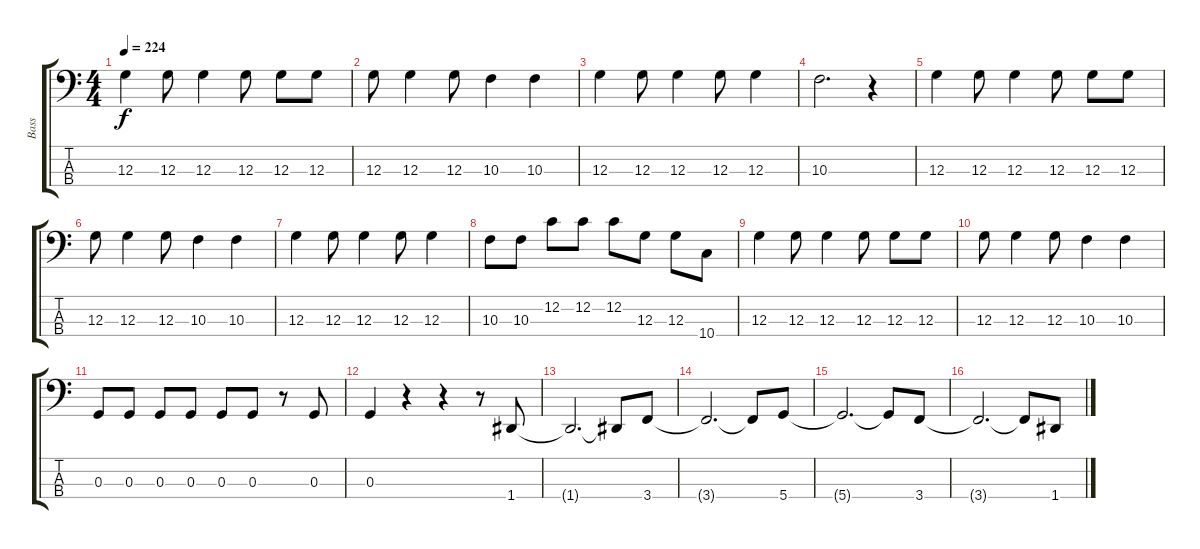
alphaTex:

\track ("Bass" "Bass") {instrument electricbasspick}
\staff {score tabs}
\tuning (F2 C2 G1 D1) {hide}
\ts (4 4)
\tempo 224
\clef f4
\ks c
12.3.4{dy f} 12.3.8 12.3.4 12.3.8 12.3.8 12.3.8 |
12.3.8 12.3.4 12.3.8 10.3.4 10.3.4 |
12.3.4 12.3.8 12.3.4 12.3.8 12.3.4 |
10.3.2{d} r.4 |
12.3.4 12.3.8 12.3.4 12.3.8 12.3.8 12.3.8 |
12.3.8 12.3.4 12.3.8 10.3.4 10.3.4 |
12.3.4 12.3.8 12.3.4 12.3.8 12.3.4 |
10.3.8 10.3.8 12.2.8 12.2.8 12.2.8 12.3.8 12.3.8 10.4.8 |
12.3.4 12.3.8 12.3.4 12.3.8 12.3.8 12.3.8 |
12.3.8 12.3.4 12.3.8 10.3.4 10.3.4 |
0.3.8 0.3.8 0.3.8 0.3.8 0.3.8 0.3.8 r.8 0.3.8 |
0.3.4 r.4 r.4 r.8 1.4.8 |
1.4{t}.2{d} 1.4{t}.8 3.4.8 |
3.4{t}.2{d} 3.4{t}.8 5.4.8 |
5.4{t}.2{d} 5.4{t}.8 3.4.8 |
3.4{t}.2{d} 3.4{t}.8 1.4.8
